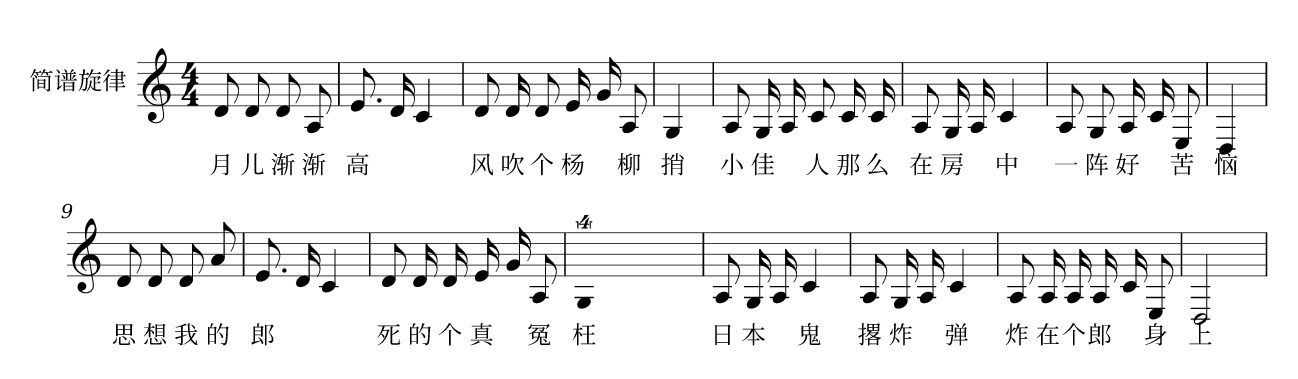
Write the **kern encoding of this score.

**kern	**text
*part1	*part1
*staff1	*staff1
*I"简谱旋律	*
*k[]	*
*M4/4	*
=1	=1
8d	月
8d	儿
8d	渐
8A	渐
=2	=2
8.e	高
16d	.
4c	.
=3	=3
8d	风
16d	吹
8d	个
16e	杨
16g	.
8A	柳
=4	=4
4G	捎
=5	=5
8A	小
16G	佳
16A	.
8c	人
16c	那
16c	么
=6	=6
8A	在
16G	房
16A	.
4c	中
=7	=7
8A	一
8G	阵
16A	好
16c	.
8E	苦
=8	=8
4D	恼
=9	=9
8d	思
8d	想
8d	我
8a	的
=10	=10
8.e	郎
16d	.
4c	.
=11	=11
8d	死
16d	的
16d	个
16e	真
16g	.
8A	冤
=12	=12
!LO:N:vis=1	!
4%5G	枉
=13	=13
8A	日
16G	本
16A	.
4c	鬼
=14	=14
8A	撂
16G	炸
16A	.
4c	弹
=15	=15
8A	炸
16A	在
16A	个
16A	郎
16c	.
8E	身
=16	=16
2D	上
=	=
*-	*-
